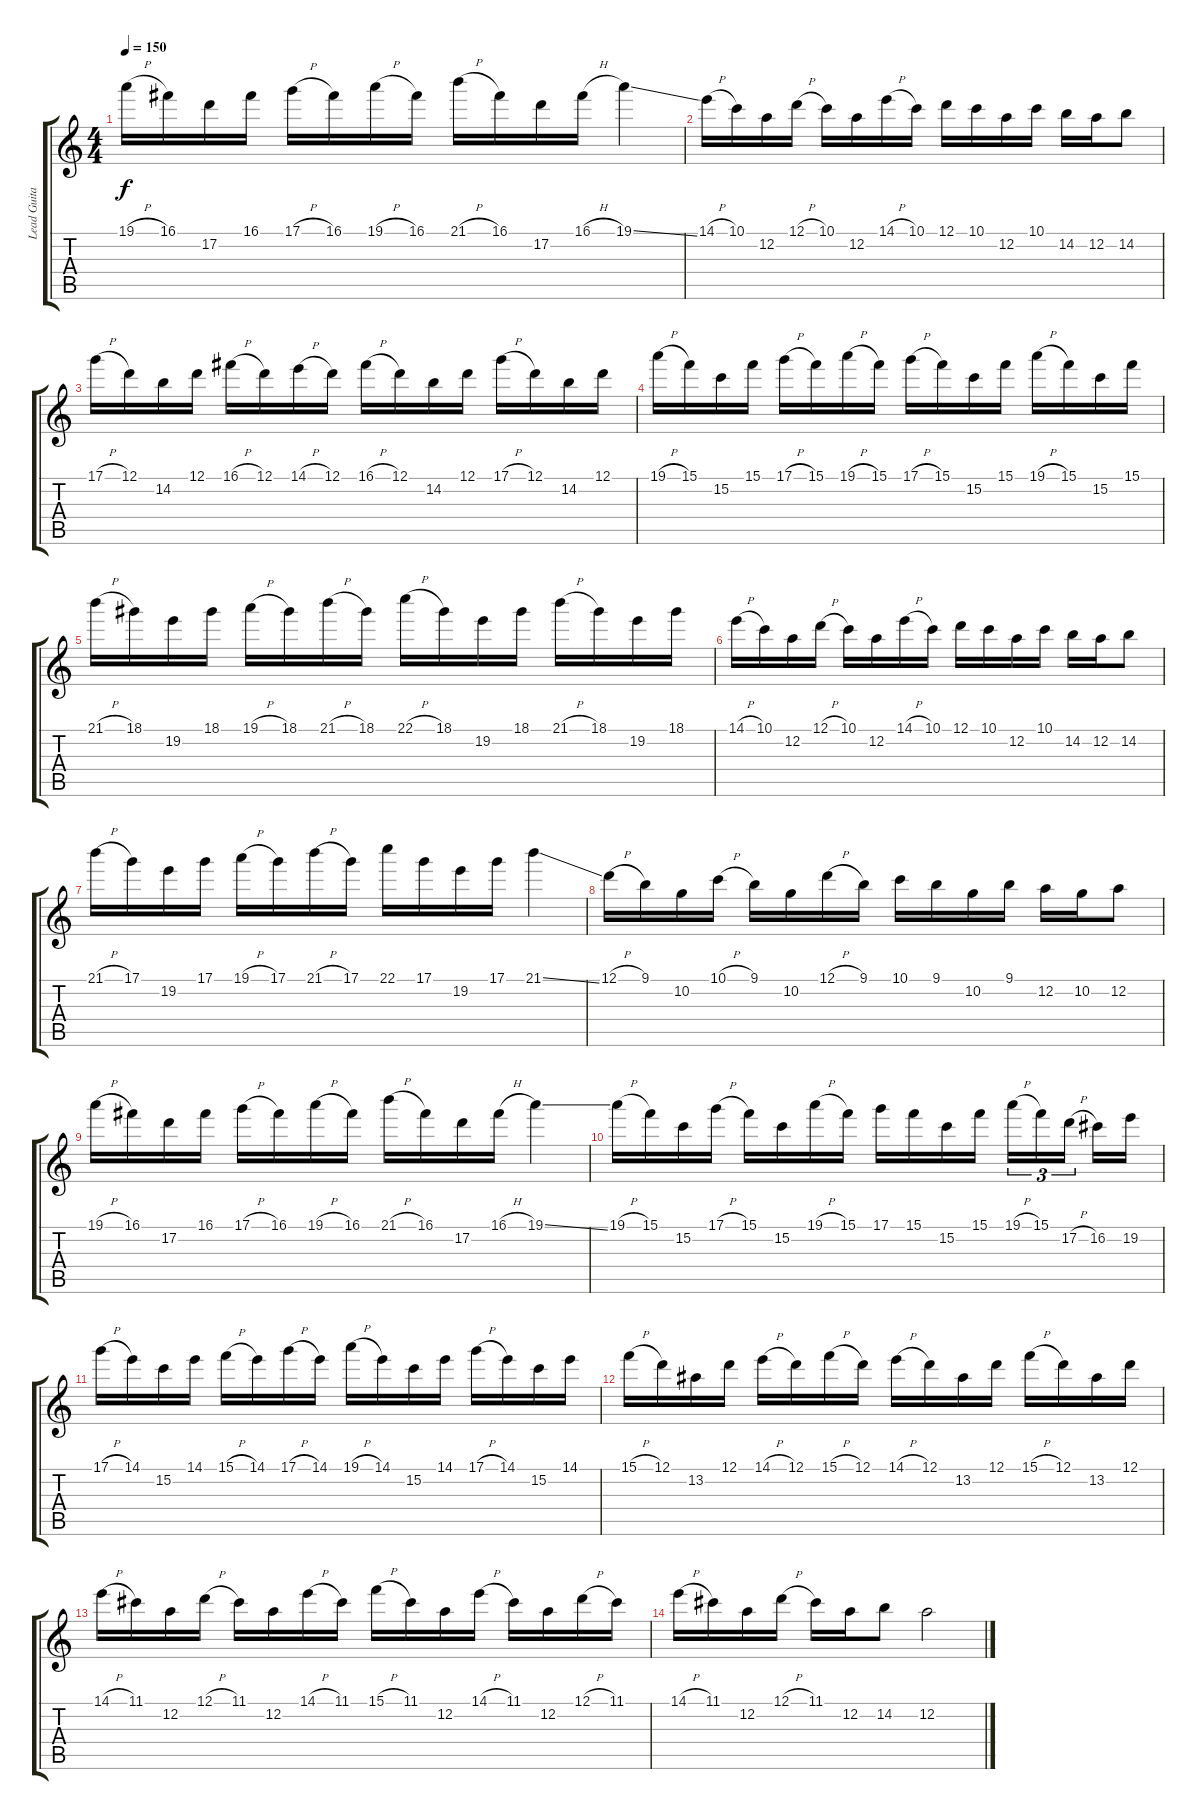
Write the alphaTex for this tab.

\track ("Lead Guitar" "Lead Guita") {instrument distortionguitar}
\staff {score tabs}
\tuning (D4 A3 F3 C3 G2 D2) {hide}
\ts (4 4)
\tempo 150
\clef g2
\ks c
19.1{h}.16{dy f} 16.1.16 17.2.16 16.1.16 17.1{h}.16 16.1.16 19.1{h}.16 16.1.16 21.1{h}.16 16.1.16 17.2.16 16.1{h}.16 19.1{ss}.4 |
14.1{h}.16 10.1.16 12.2.16 12.1{h}.16 10.1.16 12.2.16 14.1{h}.16 10.1.16 12.1.16 10.1.16 12.2.16 10.1.16 14.2.16 12.2.16 14.2.8 |
17.1{h}.16 12.1.16 14.2.16 12.1.16 16.1{h}.16 12.1.16 14.1{h}.16 12.1.16 16.1{h}.16 12.1.16 14.2.16 12.1.16 17.1{h}.16 12.1.16 14.2.16 12.1.16 |
19.1{h}.16 15.1.16 15.2.16 15.1.16 17.1{h}.16 15.1.16 19.1{h}.16 15.1.16 17.1{h}.16 15.1.16 15.2.16 15.1.16 19.1{h}.16 15.1.16 15.2.16 15.1.16 |
21.1{h}.16 18.1.16 19.2.16 18.1.16 19.1{h}.16 18.1.16 21.1{h}.16 18.1.16 22.1{h}.16 18.1.16 19.2.16 18.1.16 21.1{h}.16 18.1.16 19.2.16 18.1.16 |
14.1{h}.16 10.1.16 12.2.16 12.1{h}.16 10.1.16 12.2.16 14.1{h}.16 10.1.16 12.1.16 10.1.16 12.2.16 10.1.16 14.2.16 12.2.16 14.2.8 |
21.1{h}.16 17.1.16 19.2.16 17.1.16 19.1{h}.16 17.1.16 21.1{h}.16 17.1.16 22.1.16 17.1.16 19.2.16 17.1.16 21.1{ss}.4 |
12.1{h}.16 9.1.16 10.2.16 10.1{h}.16 9.1.16 10.2.16 12.1{h}.16 9.1.16 10.1.16 9.1.16 10.2.16 9.1.16 12.2.16 10.2.16 12.2.8 |
19.1{h}.16 16.1.16 17.2.16 16.1.16 17.1{h}.16 16.1.16 19.1{h}.16 16.1.16 21.1{h}.16 16.1.16 17.2.16 16.1{h}.16 19.1{ss}.4 |
19.1{h}.16 15.1.16 15.2.16 17.1{h}.16 15.1.16 15.2.16 19.1{h}.16 15.1.16 17.1.16 15.1.16 15.2.16 15.1.16 19.1{h}.16{tu (3 2)} 15.1.16{tu (3 2)} 17.2{h}.16{tu (3 2)} 16.2.16 19.2.16 |
17.1{h}.16 14.1.16 15.2.16 14.1.16 15.1{h}.16 14.1.16 17.1{h}.16 14.1.16 19.1{h}.16 14.1.16 15.2.16 14.1.16 17.1{h}.16 14.1.16 15.2.16 14.1.16 |
15.1{h}.16 12.1.16 13.2.16 12.1.16 14.1{h}.16 12.1.16 15.1{h}.16 12.1.16 14.1{h}.16 12.1.16 13.2.16 12.1.16 15.1{h}.16 12.1.16 13.2.16 12.1.16 |
14.1{h}.16 11.1.16 12.2.16 12.1{h}.16 11.1.16 12.2.16 14.1{h}.16 11.1.16 15.1{h}.16 11.1.16 12.2.16 14.1{h}.16 11.1.16 12.2.16 12.1{h}.16 11.1.16 |
14.1{h}.16 11.1.16 12.2.16 12.1{h}.16 11.1.16 12.2.16 14.2.8 12.2.2
